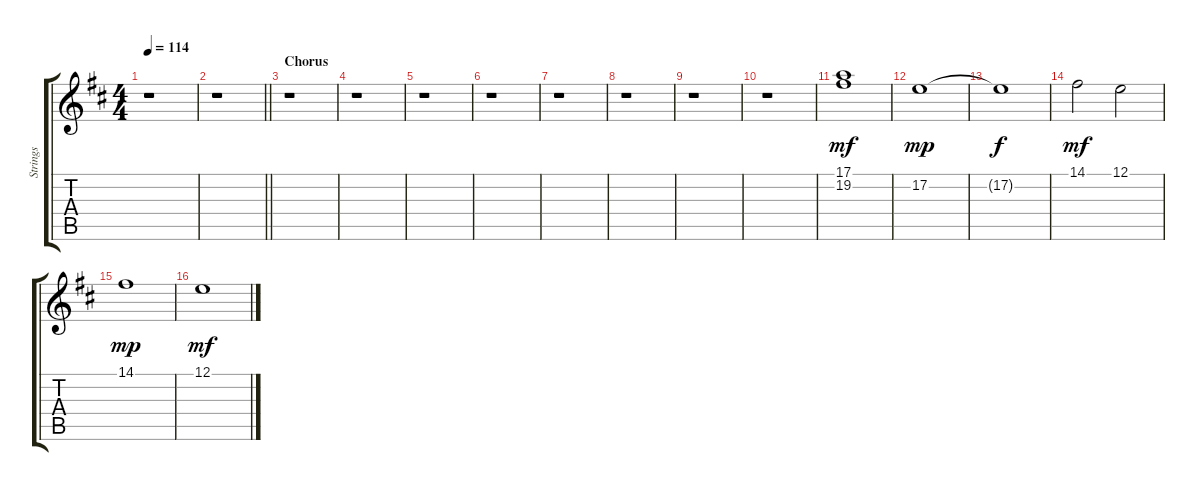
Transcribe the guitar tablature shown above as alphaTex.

\track ("Strings" "Strings") {instrument stringensemble2}
\staff {score tabs}
\tuning (E4 B3 G3 D3 A2 E2) {hide}
\ts (4 4)
\tempo 114
\clef g2
\ks d
r.1{dy mf} |
\barLineRight lightlight
r.1 |
\section ("" "Chorus")
r.1 |
r.1 |
r.1 |
r.1 |
r.1 |
r.1 |
r.1 |
r.1 |
(17.1 19.2).1 |
17.2.1{dy mp} |
17.2{t}.1{dy f} |
14.1.2{dy mf} 12.1.2 |
14.1.1{dy mp} |
12.1.1{dy mf}
